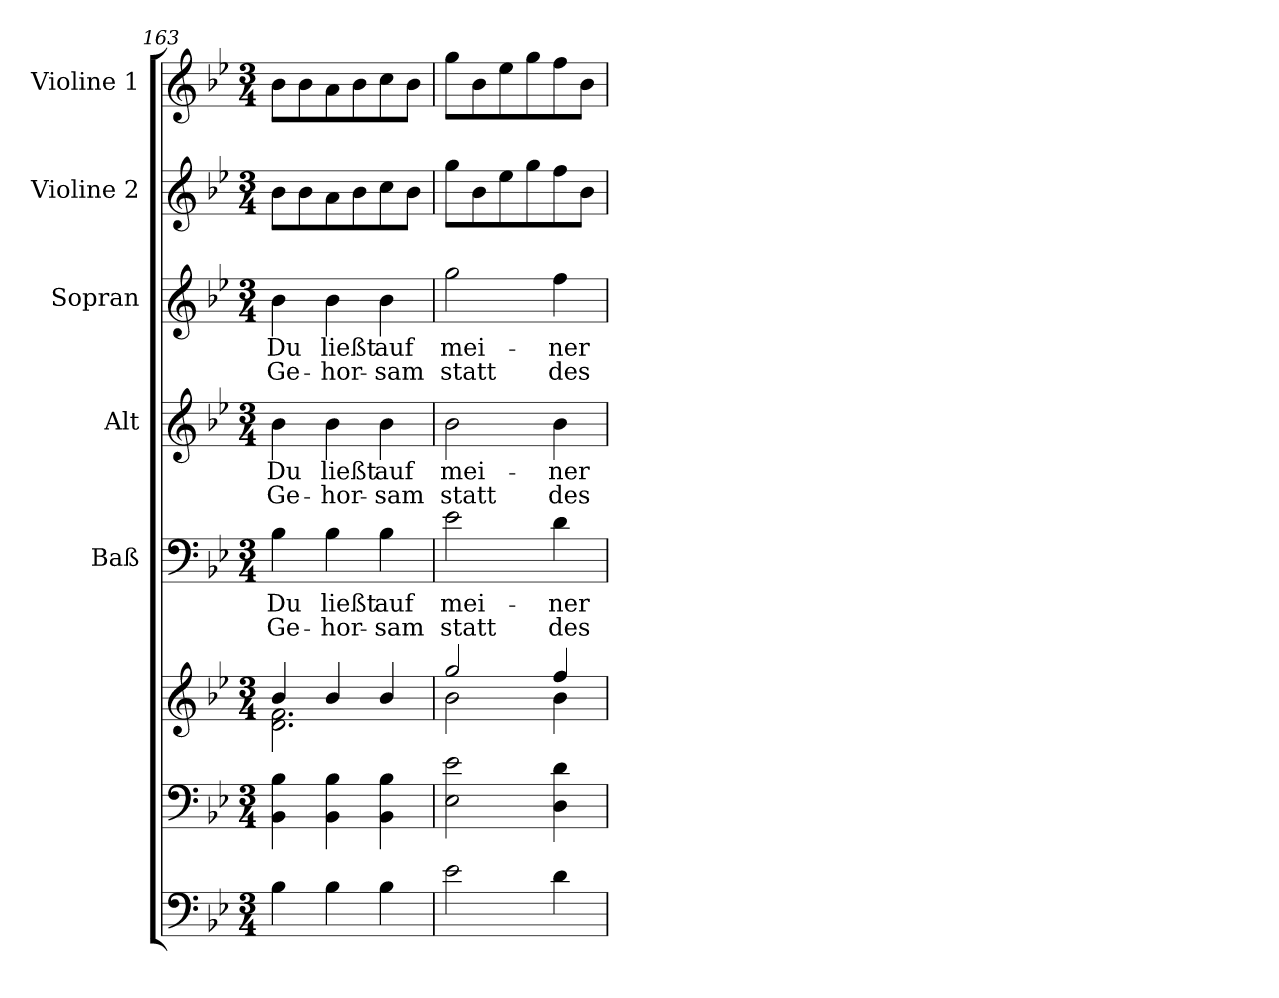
**kern	**kern	**kern	**kern	**text	**text	**kern	**text	**text	**kern	**text	**text	**kern	**kern
*part7	*part6	*part6	*part5	*part5	*part5	*part4	*part4	*part4	*part3	*part3	*part3	*part2	*part1
*staff8	*staff7	*staff6	*staff5	*staff5	*staff5	*staff4	*staff4	*staff4	*staff3	*staff3	*staff3	*staff2	*staff1
*	*	*	*I"Baß	*	*	*I"Alt	*	*	*I"Sopran	*	*	*I"Violine 2	*I"Violine 1
*	*	*	*	*	*	*	*	*	*	*	*	*I'Vln	*I'Vln
*clefF4	*clefF4	*clefG2	*clefF4	*	*	*clefG2	*	*	*clefG2	*	*	*clefG2	*clefG2
*ITrd7c12	*	*	*	*	*	*	*	*	*	*	*	*	*
*k[b-e-]	*k[b-e-]	*k[b-e-]	*k[b-e-]	*	*	*k[b-e-]	*	*	*k[b-e-]	*	*	*k[b-e-]	*k[b-e-]
*B-:	*B-:	*B-:	*B-:	*	*	*B-:	*	*	*B-:	*	*	*B-:	*B-:
*M3/4	*M3/4	*M3/4	*M3/4	*	*	*M3/4	*	*	*M3/4	*	*	*M3/4	*M3/4
=163	=163	=163	=163	=163	=163	=163	=163	=163	=163	=163	=163	=163	=163
*	*	*^	*	*	*	*	*	*	*	*	*	*	*
!	!	!	!	!	!LO:LY:b	!LO:LY:b	!	!LO:LY:b	!LO:LY:b	!	!LO:LY:b	!LO:LY:b	!	!
4BB-\	4BB-\ 4B-\	4b-/	2.d\ 2.f\	4B-\	Du	Ge-	4b-\	Du	Ge-	4b-\	Du	Ge-	8b-\L	8b-\L
.	.	.	.	.	.	.	.	.	.	.	.	.	8b-\	8b-\
!	!	!	!	!	!LO:LY:b	!LO:LY:b	!	!LO:LY:b	!LO:LY:b	!	!LO:LY:b	!LO:LY:b	!	!
4BB-\	4BB-\ 4B-\	4b-/	.	4B-\	ließt	-hor-	4b-\	ließt	-hor-	4b-\	ließt	-hor-	8a\	8a\
.	.	.	.	.	.	.	.	.	.	.	.	.	8b-\	8b-\
!	!	!	!	!	!LO:LY:b	!LO:LY:b	!	!LO:LY:b	!LO:LY:b	!	!LO:LY:b	!LO:LY:b	!	!
4BB-\	4BB-\ 4B-\	4b-/	.	4B-\	auf	-sam	4b-\	auf	-sam	4b-\	auf	-sam	8cc\	8cc\
.	.	.	.	.	.	.	.	.	.	.	.	.	8b-\J	8b-\J
!!LO:PB:g=z
=164	=164	=164	=164	=164	=164	=164	=164	=164	=164	=164	=164	=164	=164	=164
!	!	!	!	!	!LO:LY:b	!LO:LY:b	!	!LO:LY:b	!LO:LY:b	!	!LO:LY:b	!LO:LY:b	!	!
2E-\	2E-\ 2e-\	2gg/	2b-\	2e-\	mei-	statt	2b-\	mei-	statt	2gg\	mei-	statt	8gg\L	8gg\L
.	.	.	.	.	.	.	.	.	.	.	.	.	8b-\	8b-\
.	.	.	.	.	.	.	.	.	.	.	.	.	8ee-\	8ee-\
.	.	.	.	.	.	.	.	.	.	.	.	.	8gg\	8gg\
!	!	!	!	!	!LO:LY:b	!LO:LY:b	!	!LO:LY:b	!LO:LY:b	!	!LO:LY:b	!LO:LY:b	!	!
4D\	4D\ 4d\	4ff/	4b-\	4d\	-ner	des	4b-\	-ner	des	4ff\	-ner	des	8ff\	8ff\
.	.	.	.	.	.	.	.	.	.	.	.	.	8b-\J	8b-\J
*	*	*v	*v	*	*	*	*	*	*	*	*	*	*	*
=	=	=	=	=	=	=	=	=	=	=	=	=	=
*-	*-	*-	*-	*-	*-	*-	*-	*-	*-	*-	*-	*-	*-
